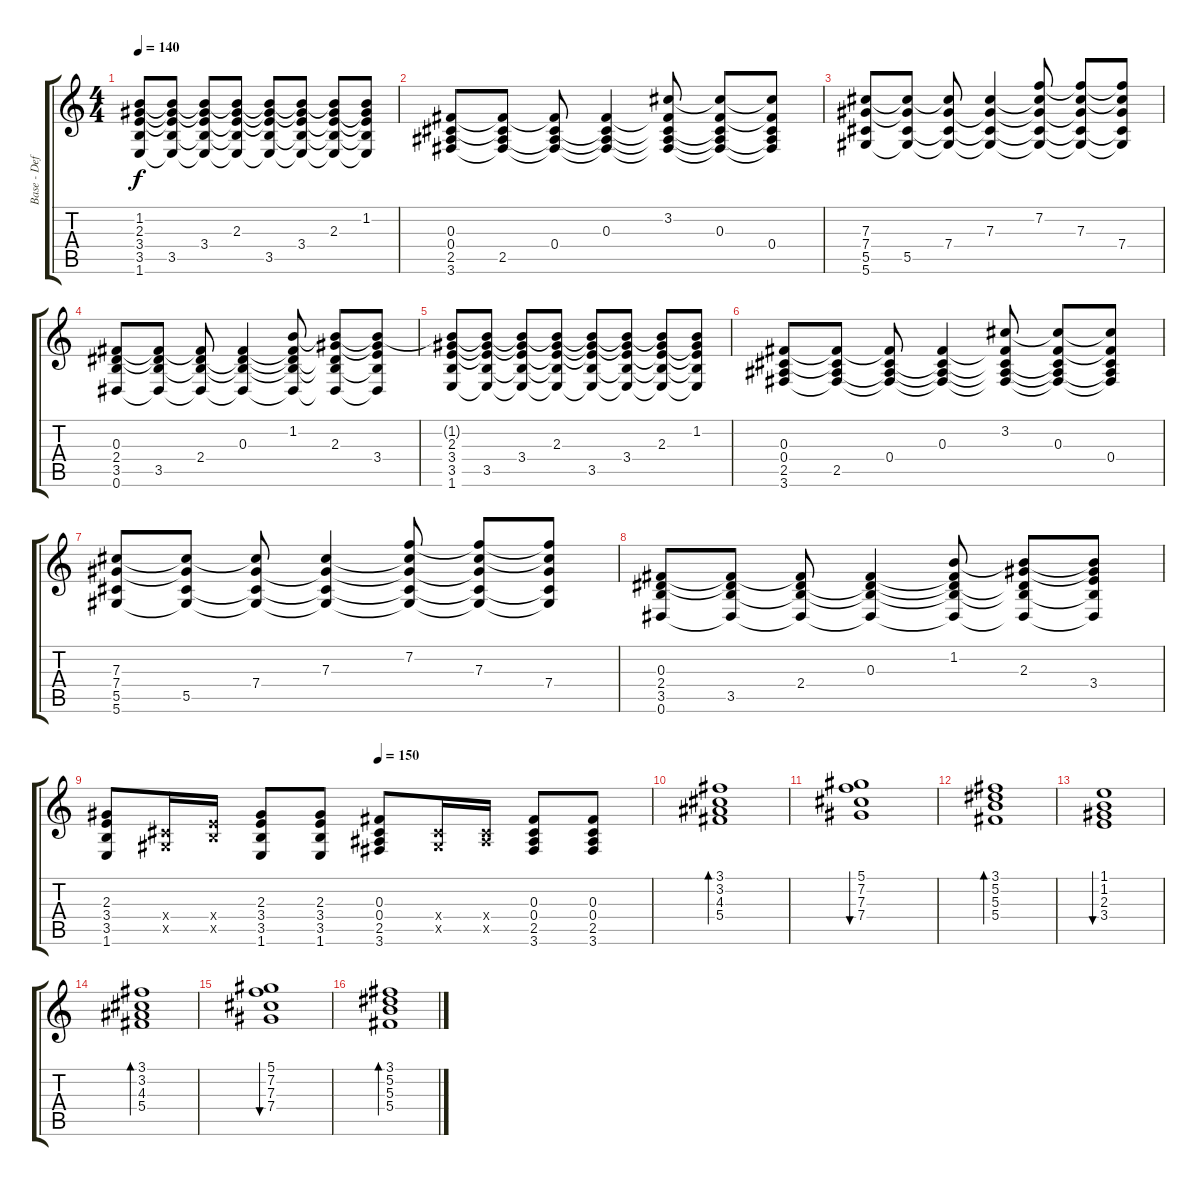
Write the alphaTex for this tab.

\track ("Base - Deftz" "Base - Def") {instrument acousticguitarsteel}
\staff {score tabs}
\tuning (Eb4 Bb3 Gb3 Db3 Ab2 Eb2) {hide}
\ts (4 4)
\tempo 140
\clef g2
\ks c
(1.2{t} 2.3 3.4 3.5 1.6).8{dy f} (1.2{t} 2.3{t} 3.4{t} 3.5 1.6{t}).8 (1.2{t} 2.3{t} 3.4 3.5{t} 1.6{t}).8 (1.2{t} 2.3 3.4{t} 3.5{t} 1.6{t}).8 (1.2{t} 2.3{t} 3.4{t} 3.5 1.6{t}).8 (1.2{t} 2.3{t} 3.4 3.5{t} 1.6{t}).8 (1.2{t} 2.3 3.4{t} 3.5{t} 1.6{t}).8 (1.2 2.3{t} 3.4{t} 3.5{t} 1.6{t}).8 |
(0.3 0.4 2.5 3.6).8 (0.3{t} 0.4{t} 2.5 3.6{t}).8 (0.3{t} 0.4 2.5{t} 3.6{t}).8 (0.3 0.4{t} 2.5{t} 3.6{t}).4 (3.2 0.3{t} 0.4{t} 2.5{t} 3.6{t}).8 (3.2{t} 0.3 0.4{t} 2.5{t} 3.6{t}).8 (3.2{t} 0.3{t} 0.4 2.5{t} 3.6{t}).8 |
(7.3 7.4 5.5 5.6).8 (7.3{t} 7.4{t} 5.5 5.6{t}).8 (7.3{t} 7.4 5.5{t} 5.6{t}).8 (7.3 7.4{t} 5.5{t} 5.6{t}).4 (7.2 7.3{t} 7.4{t} 5.5{t} 5.6{t}).8 (7.2{t} 7.3 7.4{t} 5.5{t} 5.6{t}).8 (7.2{t} 7.3{t} 7.4 5.5{t} 5.6{t}).8 |
(0.3 2.4 3.5 0.6).8 (0.3{t} 2.4{t} 3.5 0.6{t}).8 (0.3{t} 2.4 3.5{t} 0.6{t}).8 (0.3 2.4{t} 3.5{t} 0.6{t}).4 (1.2 0.3{t} 2.4{t} 3.5{t} 0.6{t}).8 (1.2{t} 2.3 2.4{t} 3.5{t} 0.6{t}).8 (1.2{t} 2.3{t} 3.4 3.5{t} 0.6{t}).8 |
(1.2{t} 2.3 3.4 3.5 1.6).8 (1.2{t} 2.3{t} 3.4{t} 3.5 1.6{t}).8 (1.2{t} 2.3{t} 3.4 3.5{t} 1.6{t}).8 (1.2{t} 2.3 3.4{t} 3.5{t} 1.6{t}).8 (1.2{t} 2.3{t} 3.4{t} 3.5 1.6{t}).8 (1.2{t} 2.3{t} 3.4 3.5{t} 1.6{t}).8 (1.2{t} 2.3 3.4{t} 3.5{t} 1.6{t}).8 (1.2 2.3{t} 3.4{t} 3.5{t} 1.6{t}).8 |
(0.3 0.4 2.5 3.6).8 (0.3{t} 0.4{t} 2.5 3.6{t}).8 (0.3{t} 0.4 2.5{t} 3.6{t}).8 (0.3 0.4{t} 2.5{t} 3.6{t}).4 (3.2 0.3{t} 0.4{t} 2.5{t} 3.6{t}).8 (3.2{t} 0.3 0.4{t} 2.5{t} 3.6{t}).8 (3.2{t} 0.3{t} 0.4 2.5{t} 3.6{t}).8 |
(7.3 7.4 5.5 5.6).8 (7.3{t} 7.4{t} 5.5 5.6{t}).8 (7.3{t} 7.4 5.5{t} 5.6{t}).8 (7.3 7.4{t} 5.5{t} 5.6{t}).4 (7.2 7.3{t} 7.4{t} 5.5{t} 5.6{t}).8 (7.2{t} 7.3 7.4{t} 5.5{t} 5.6{t}).8 (7.2{t} 7.3{t} 7.4 5.5{t} 5.6{t}).8 |
(0.3 2.4 3.5 0.6).8 (0.3{t} 2.4{t} 3.5 0.6{t}).8 (0.3{t} 2.4 3.5{t} 0.6{t}).8 (0.3 2.4{t} 3.5{t} 0.6{t}).4 (1.2 0.3{t} 2.4{t} 3.5{t} 0.6{t}).8 (1.2{t} 2.3 2.4{t} 3.5{t} 0.6{t}).8 (1.2{t} 2.3{t} 3.4 3.5{t} 0.6{t}).8 |
\tempo (150 0.5)
(2.3 3.4 3.5 1.6).8 (0.4{x} 0.5{x}).16 (3.4{x} 3.5{x}).16 (2.3 3.4 3.5 1.6).8 (2.3 3.4 3.5 1.6).8 (0.3 0.4 2.5 3.6).8{volume 14 balance 8 instrument distortionguitar} (0.4{x} 0.5{x}).16 (0.4{x} 2.5{x}).16 (0.3 0.4 2.5 3.6).8 (0.3 0.4 2.5 3.6).8 |
(3.1 3.2 4.3 5.4).1{bd 120} |
(5.1 7.2 7.3 7.4).1{bu 120} |
(3.1 5.2 5.3 5.4).1{bd 120} |
(1.1 1.2 2.3 3.4).1{bu 120} |
(3.1 3.2 4.3 5.4).1{bd 120} |
(5.1 7.2 7.3 7.4).1{bu 120} |
(3.1 5.2 5.3 5.4).1{bd 120}
